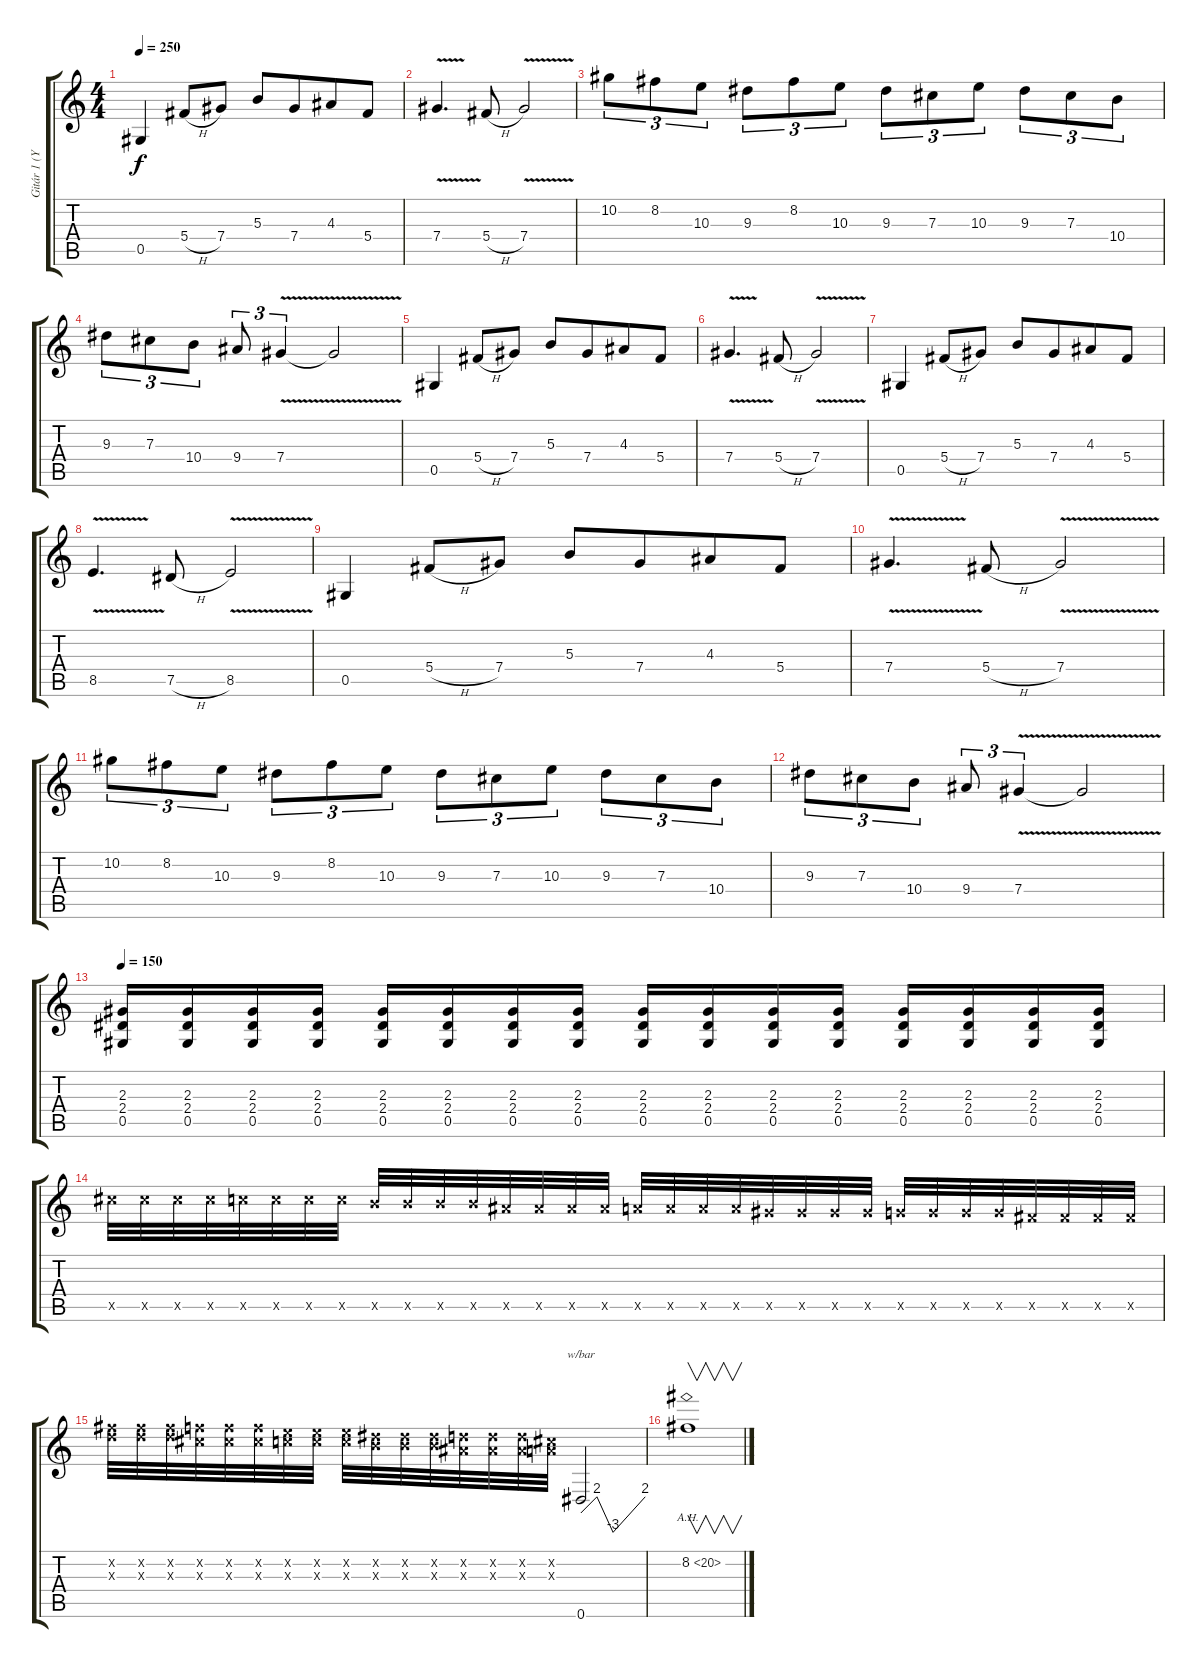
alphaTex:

\track ("Gitár 1 (Yngwie Malmsteen)" "Gitár 1 (Y") {instrument distortionguitar}
\staff {score tabs}
\tuning (Eb4 Bb3 Gb3 Db3 Ab2 Eb2) {hide}
\ts (4 4)
\tempo 250
\clef g2
\ks c
0.5.4{dy f} 5.4{h}.8 7.4.8 5.3.8 7.4.8{beam merge} 4.3.8 5.4.8 |
7.4{v}.4{d} 5.4{h}.8 7.4{v}.2 |
10.2.8{tu (3 2)} 8.2.8{tu (3 2)} 10.3.8{tu (3 2)} 9.3.8{tu (3 2)} 8.2.8{tu (3 2)} 10.3.8{tu (3 2)} 9.3.8{tu (3 2)} 7.3.8{tu (3 2)} 10.3.8{tu (3 2)} 9.3.8{tu (3 2)} 7.3.8{tu (3 2)} 10.4.8{tu (3 2)} |
9.3.8{tu (3 2)} 7.3.8{tu (3 2)} 10.4.8{tu (3 2)} 9.4.8{tu (3 2)} 7.4{v}.4{tu (3 2)} 7.4{t}.2 |
0.5.4 5.4{h}.8 7.4.8 5.3.8 7.4.8{beam merge} 4.3.8 5.4.8 |
7.4{v}.4{d} 5.4{h}.8 7.4{v}.2 |
0.5.4 5.4{h}.8 7.4.8 5.3.8 7.4.8{beam merge} 4.3.8 5.4.8 |
8.5{v}.4{d} 7.5{h}.8 8.5{v}.2 |
0.5.4 5.4{h}.8 7.4.8 5.3.8 7.4.8{beam merge} 4.3.8 5.4.8 |
7.4{v}.4{d} 5.4{h}.8 7.4{v}.2 |
10.2.8{tu (3 2)} 8.2.8{tu (3 2)} 10.3.8{tu (3 2)} 9.3.8{tu (3 2)} 8.2.8{tu (3 2)} 10.3.8{tu (3 2)} 9.3.8{tu (3 2)} 7.3.8{tu (3 2)} 10.3.8{tu (3 2)} 9.3.8{tu (3 2)} 7.3.8{tu (3 2)} 10.4.8{tu (3 2)} |
9.3.8{tu (3 2)} 7.3.8{tu (3 2)} 10.4.8{tu (3 2)} 9.4.8{tu (3 2)} 7.4{v}.4{tu (3 2)} 7.4{t}.2 |
\tempo 150
(2.3 2.4 0.5).16 (2.3 2.4 0.5).16 (2.3 2.4 0.5).16 (2.3 2.4 0.5).16 (2.3 2.4 0.5).16 (2.3 2.4 0.5).16 (2.3 2.4 0.5).16 (2.3 2.4 0.5).16 (2.3 2.4 0.5).16 (2.3 2.4 0.5).16 (2.3 2.4 0.5).16 (2.3 2.4 0.5).16 (2.3 2.4 0.5).16 (2.3 2.4 0.5).16 (2.3 2.4 0.5).16 (2.3 2.4 0.5).16 |
17.5{x}.32 17.5{x}.32 17.5{x}.32 17.5{x}.32 16.5{x}.32 16.5{x}.32 16.5{x}.32 16.5{x}.32 15.5{x}.32 15.5{x}.32 15.5{x}.32 15.5{x}.32 14.5{x}.32 14.5{x}.32 14.5{x}.32 14.5{x}.32 13.5{x}.32 13.5{x}.32 13.5{x}.32 13.5{x}.32 12.5{x}.32 12.5{x}.32 12.5{x}.32 12.5{x}.32 11.5{x}.32 11.5{x}.32 11.5{x}.32 11.5{x}.32 10.5{x}.32 10.5{x}.32 10.5{x}.32 10.5{x}.32 |
(8.2{x} 8.3{x}).32 (8.2{x} 8.3{x}).32 (8.2{x} 8.3{x}).32 (7.2{x} 7.3{x}).32 (7.2{x} 7.3{x}).32 (7.2{x} 7.3{x}).32 (6.2{x} 6.3{x}).32 (6.2{x} 6.3{x}).32 (6.2{x} 6.3{x}).32 (5.2{x} 5.3{x}).32 (5.2{x} 5.3{x}).32 (5.2{x} 5.3{x}).32 (4.2{x} 4.3{x}).32 (4.2{x} 4.3{x}).32 (4.2{x} 4.3{x}).32 (3.2{x} 3.3{x}).32 0.6.2{tbe (custom default 0 0 15 8 30 -12 60 8)} |
8.2{ah 12}.1{v}
